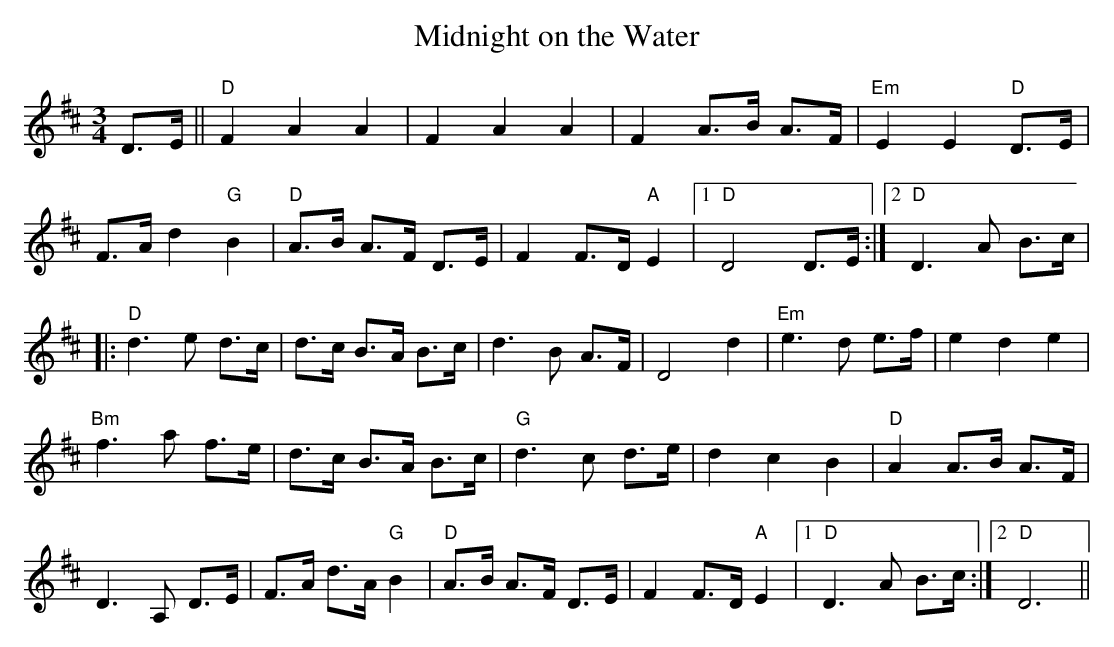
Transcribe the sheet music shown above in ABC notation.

X:1
T:Midnight on the Water
M:3/4
L:1/8
K:D
D>E||"D"F2 A2 A2|F2 A2 A2|F2 A>B A>F|"Em"E2 E2 "D"D>E|
F>A d2 "G"B2|"D"A>B A>F D>E|F2 F>D "A"E2|[1 "D"D4 D>E:|[2 "D"D3 A B>c|
|:"D"d3 e d>c|d>c B>A B>c|d3 B A>F|D4 d2|"Em"e3 d e>f|e2 d2 e2|
"Bm"f3 a f>e|d>c B>A B>c|"G"d3 c d>e|d2 c2 B2|"D"A2 A>B A>F|
D3 A, D>E|F>A d>A "G"B2|"D"A>B A>F D>E|F2 F>D "A"E2|[1"D"D3 A B>c:|[2 "D"D6||
